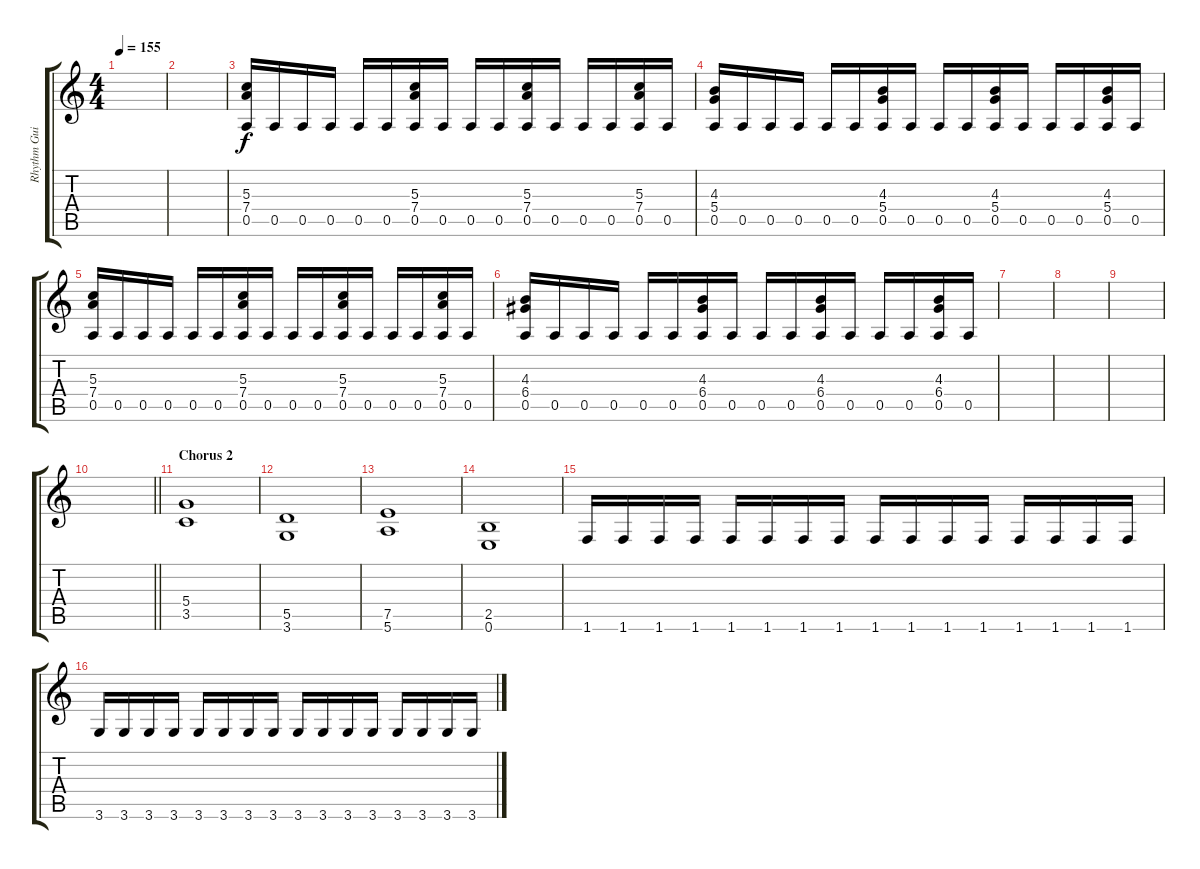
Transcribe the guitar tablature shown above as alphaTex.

\track ("Rhythm Guitar" "Rhythm Gui") {instrument overdrivenguitar}
\staff {score tabs}
\tuning (E4 B3 G3 D3 A2 E2) {hide}
\ts (4 4)
\tempo 155
\clef g2
\ks c
|
|
(5.3 7.4 0.5).16 0.5.16 0.5.16 0.5.16 0.5.16 0.5.16 (5.3 7.4 0.5).16 0.5.16 0.5.16 0.5.16 (5.3 7.4 0.5).16 0.5.16 0.5.16 0.5.16 (5.3 7.4 0.5).16 0.5.16 |
(4.3 5.4 0.5).16 0.5.16 0.5.16 0.5.16 0.5.16 0.5.16 (4.3 5.4 0.5).16 0.5.16 0.5.16 0.5.16 (4.3 5.4 0.5).16 0.5.16 0.5.16 0.5.16 (4.3 5.4 0.5).16 0.5.16 |
(5.3 7.4 0.5).16 0.5.16 0.5.16 0.5.16 0.5.16 0.5.16 (5.3 7.4 0.5).16 0.5.16 0.5.16 0.5.16 (5.3 7.4 0.5).16 0.5.16 0.5.16 0.5.16 (5.3 7.4 0.5).16 0.5.16 |
(4.3 6.4 0.5).16 0.5.16 0.5.16 0.5.16 0.5.16 0.5.16 (4.3 6.4 0.5).16 0.5.16 0.5.16 0.5.16 (4.3 6.4 0.5).16 0.5.16 0.5.16 0.5.16 (4.3 6.4 0.5).16 0.5.16 |
|
|
|
\barLineRight lightlight
|
\section ("" "Chorus 2")
(5.4 3.5).1 |
(5.5 3.6).1 |
(7.5 5.6).1 |
(2.5 0.6).1 |
1.6.16 1.6.16 1.6.16 1.6.16 1.6.16 1.6.16 1.6.16 1.6.16 1.6.16 1.6.16 1.6.16 1.6.16 1.6.16 1.6.16 1.6.16 1.6.16 |
3.6.16 3.6.16 3.6.16 3.6.16 3.6.16 3.6.16 3.6.16 3.6.16 3.6.16 3.6.16 3.6.16 3.6.16 3.6.16 3.6.16 3.6.16 3.6.16
